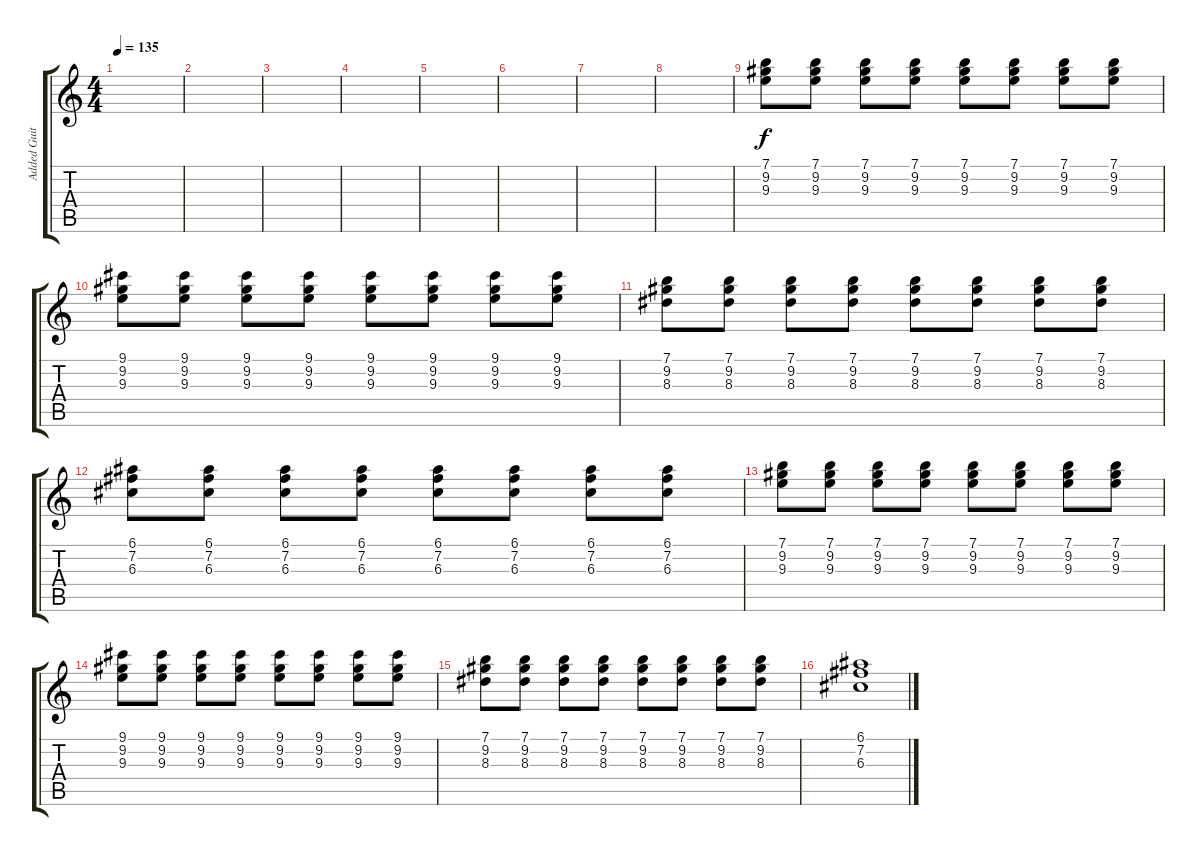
\track ("Added Guitar " "Added Guit") {instrument electricguitarjazz}
\staff {score tabs}
\tuning (E4 B3 G3 D3 A2 E2) {hide}
\ts (4 4)
\tempo 135
\clef g2
\ks c
|
|
|
|
|
|
|
|
(7.1 9.2 9.3).8{volume 13 instrument electricguitarjazz} (7.1 9.2 9.3).8 (7.1 9.2 9.3).8 (7.1 9.2 9.3).8 (7.1 9.2 9.3).8 (7.1 9.2 9.3).8 (7.1 9.2 9.3).8 (7.1 9.2 9.3).8 |
(9.1 9.2 9.3).8 (9.1 9.2 9.3).8 (9.1 9.2 9.3).8 (9.1 9.2 9.3).8 (9.1 9.2 9.3).8 (9.1 9.2 9.3).8 (9.1 9.2 9.3).8 (9.1 9.2 9.3).8 |
(7.1 9.2 8.3).8 (7.1 9.2 8.3).8 (7.1 9.2 8.3).8 (7.1 9.2 8.3).8 (7.1 9.2 8.3).8 (7.1 9.2 8.3).8 (7.1 9.2 8.3).8 (7.1 9.2 8.3).8 |
(6.1 7.2 6.3).8 (6.1 7.2 6.3).8 (6.1 7.2 6.3).8 (6.1 7.2 6.3).8 (6.1 7.2 6.3).8 (6.1 7.2 6.3).8 (6.1 7.2 6.3).8 (6.1 7.2 6.3).8 |
(7.1 9.2 9.3).8 (7.1 9.2 9.3).8 (7.1 9.2 9.3).8 (7.1 9.2 9.3).8 (7.1 9.2 9.3).8 (7.1 9.2 9.3).8 (7.1 9.2 9.3).8 (7.1 9.2 9.3).8 |
(9.1 9.2 9.3).8 (9.1 9.2 9.3).8 (9.1 9.2 9.3).8 (9.1 9.2 9.3).8 (9.1 9.2 9.3).8 (9.1 9.2 9.3).8 (9.1 9.2 9.3).8 (9.1 9.2 9.3).8 |
(7.1 9.2 8.3).8 (7.1 9.2 8.3).8 (7.1 9.2 8.3).8 (7.1 9.2 8.3).8 (7.1 9.2 8.3).8 (7.1 9.2 8.3).8 (7.1 9.2 8.3).8 (7.1 9.2 8.3).8 |
(6.1 7.2 6.3).1
